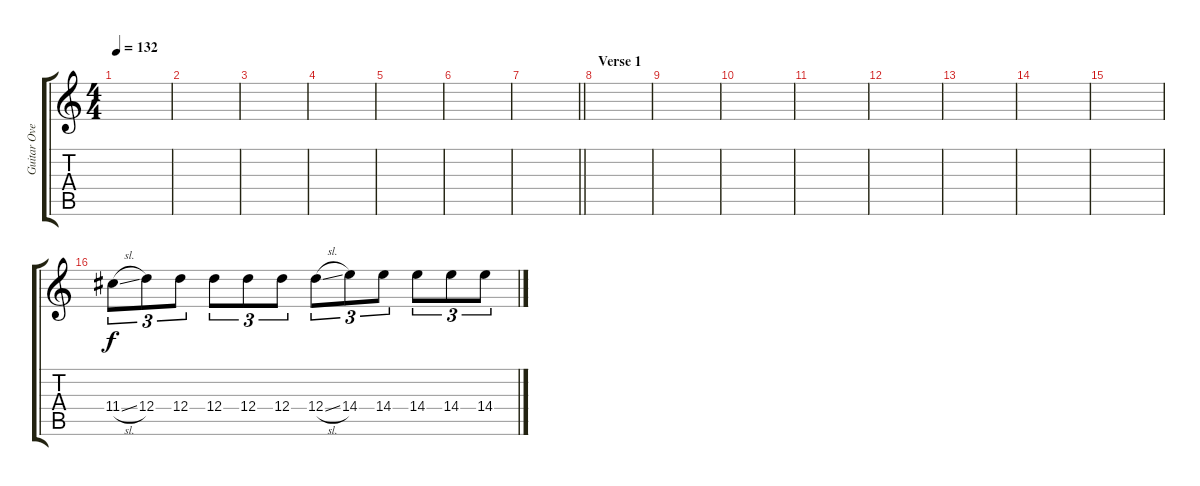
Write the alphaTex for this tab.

\track ("Guitar Overdubs" "Guitar Ove") {instrument distortionguitar}
\staff {score tabs}
\tuning (E4 B3 G3 D3 A2 D2) {hide}
\ts (4 4)
\tempo 132
\clef g2
\ks c
|
|
|
|
|
|
\barLineRight lightlight
|
\section ("" "Verse 1")
|
|
|
|
|
|
|
|
11.4{sl}.8{tu (3 2)} 12.4.8{tu (3 2)} 12.4.8{tu (3 2)} 12.4.8{tu (3 2)} 12.4.8{tu (3 2)} 12.4.8{tu (3 2)} 12.4{sl}.8{tu (3 2)} 14.4.8{tu (3 2)} 14.4.8{tu (3 2)} 14.4.8{tu (3 2)} 14.4.8{tu (3 2)} 14.4.8{tu (3 2)}
